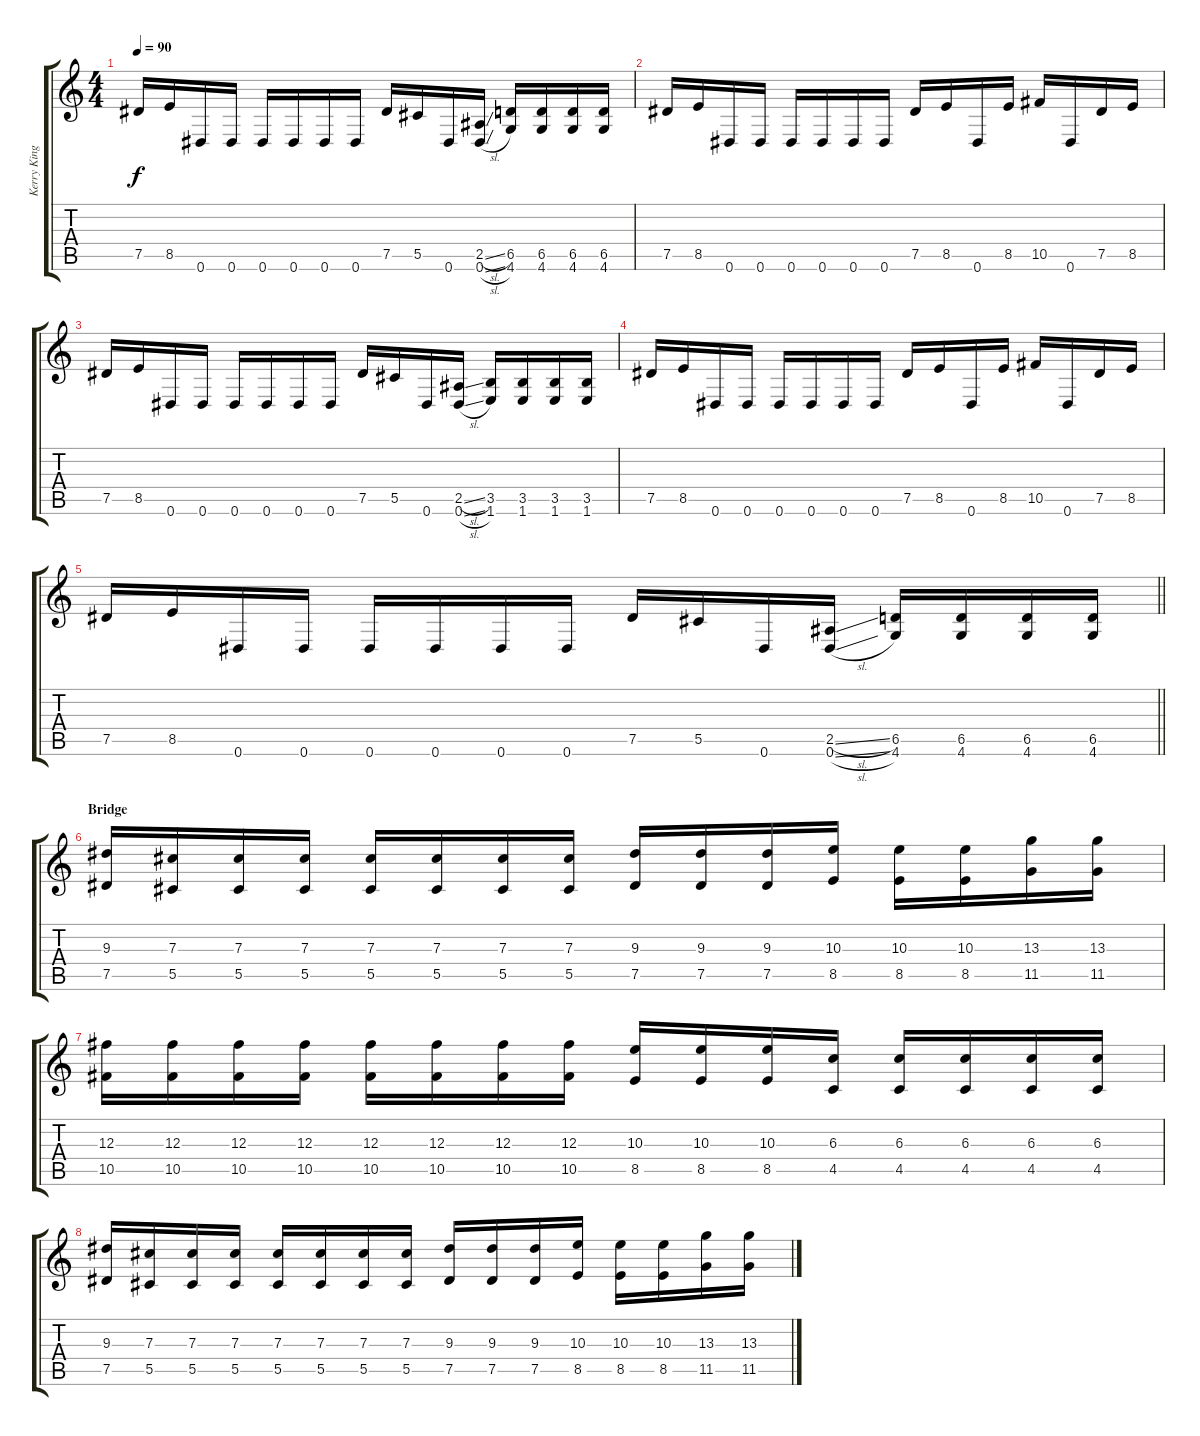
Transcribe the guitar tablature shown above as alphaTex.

\track ("Kerry King" "Kerry King") {instrument overdrivenguitar}
\staff {score tabs}
\tuning (Eb4 Bb3 Gb3 Db3 Ab2 Eb2) {hide}
\ts (4 4)
\tempo 90
\clef g2
\ks c
7.5.16{dy f} 8.5.16 0.6.16 0.6.16 0.6.16 0.6.16 0.6.16 0.6.16 7.5.16 5.5.16 0.6.16 (2.5{sl} 0.6{sl}).16 (6.5 4.6).16 (6.5 4.6).16 (6.5 4.6).16 (6.5 4.6).16 |
7.5.16 8.5.16 0.6.16 0.6.16 0.6.16 0.6.16 0.6.16 0.6.16 7.5.16 8.5.16 0.6.16 8.5.16 10.5.16 0.6.16 7.5.16 8.5.16 |
7.5.16 8.5.16 0.6.16 0.6.16 0.6.16 0.6.16 0.6.16 0.6.16 7.5.16 5.5.16 0.6.16 (2.5{sl} 0.6{sl}).16 (3.5 1.6).16 (3.5 1.6).16 (3.5 1.6).16 (3.5 1.6).16 |
7.5.16 8.5.16 0.6.16 0.6.16 0.6.16 0.6.16 0.6.16 0.6.16 7.5.16 8.5.16 0.6.16 8.5.16 10.5.16 0.6.16 7.5.16 8.5.16 |
\barLineRight lightlight
7.5.16 8.5.16 0.6.16 0.6.16 0.6.16 0.6.16 0.6.16 0.6.16 7.5.16 5.5.16 0.6.16 (2.5{sl} 0.6{sl}).16 (6.5 4.6).16 (6.5 4.6).16 (6.5 4.6).16 (6.5 4.6).16 |
\section ("" "Bridge")
(9.3 7.5).16 (7.3 5.5).16 (7.3 5.5).16 (7.3 5.5).16 (7.3 5.5).16 (7.3 5.5).16 (7.3 5.5).16 (7.3 5.5).16 (9.3 7.5).16 (9.3 7.5).16 (9.3 7.5).16 (10.3 8.5).16 (10.3 8.5).16 (10.3 8.5).16 (13.3 11.5).16 (13.3 11.5).16 |
(12.3 10.5).16 (12.3 10.5).16 (12.3 10.5).16 (12.3 10.5).16 (12.3 10.5).16 (12.3 10.5).16 (12.3 10.5).16 (12.3 10.5).16 (10.3 8.5).16 (10.3 8.5).16 (10.3 8.5).16 (6.3 4.5).16 (6.3 4.5).16 (6.3 4.5).16 (6.3 4.5).16 (6.3 4.5).16 |
(9.3 7.5).16 (7.3 5.5).16 (7.3 5.5).16 (7.3 5.5).16 (7.3 5.5).16 (7.3 5.5).16 (7.3 5.5).16 (7.3 5.5).16 (9.3 7.5).16 (9.3 7.5).16 (9.3 7.5).16 (10.3 8.5).16 (10.3 8.5).16 (10.3 8.5).16 (13.3 11.5).16 (13.3 11.5).16
